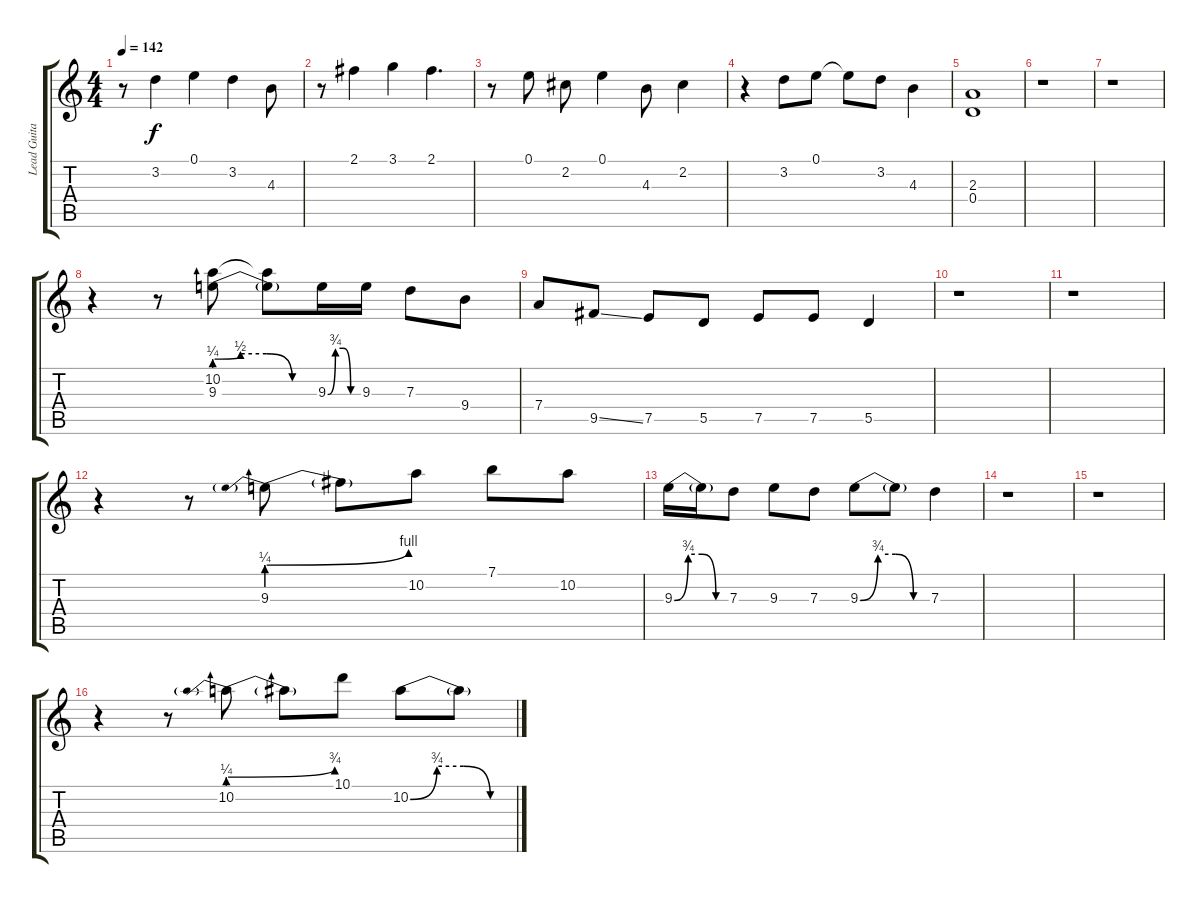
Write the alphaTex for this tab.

\track ("Lead Guitar 1" "Lead Guita") {instrument electricguitarjazz}
\staff {score tabs}
\tuning (E4 B3 G3 D3 A2 E2) {hide}
\ts (4 4)
\tempo 142
\clef g2
\ks c
r.8{dy f} 3.2.4 0.1.4 3.2.4 4.3.8 |
r.8 2.1.4 3.1.4 2.1.4{d} |
r.8 0.1.8 2.2.8 0.1.4 4.3.8 2.2.4 |
r.4 3.2.8 0.1.8 0.1{t}.8 3.2.8 4.3.4 |
(2.3 0.4).1 |
r.1 |
r.1 |
r.4 r.8 (10.2 9.3{be (custom 0 1 15 2 30 2 45 0 60 0)}).8 (10.2{t} 9.3{t}).8 9.3{be (custom 0 0 15 3 30 3 45 0 60 0)}.16 9.3.16 7.3.8 9.4.8 |
7.4.8 9.5{ss}.8 7.5.8 5.5.8 7.5.8 7.5.8 5.5.4 |
r.1 |
r.1 |
r.4 r.8 9.3{be (prebendbend 0 1 60 4)}.8 9.3{t}.8 10.2.8 7.1.8 10.2.8 |
9.3{be (custom 0 0 15 3 30 3 45 0 60 0)}.16 9.3{t}.16 7.3.8 9.3.8 7.3.8 9.3{be (custom 0 0 15 3 30 3 45 0 60 0)}.8 9.3{t}.8 7.3.4 |
r.1 |
r.1 |
r.4 r.8 10.2{be (prebendbend 0 1 60 3)}.8 10.2{t}.8 10.1.8 10.2{be (custom 0 0 15 3 30 3 45 0 60 0)}.8 10.2{t}.8
